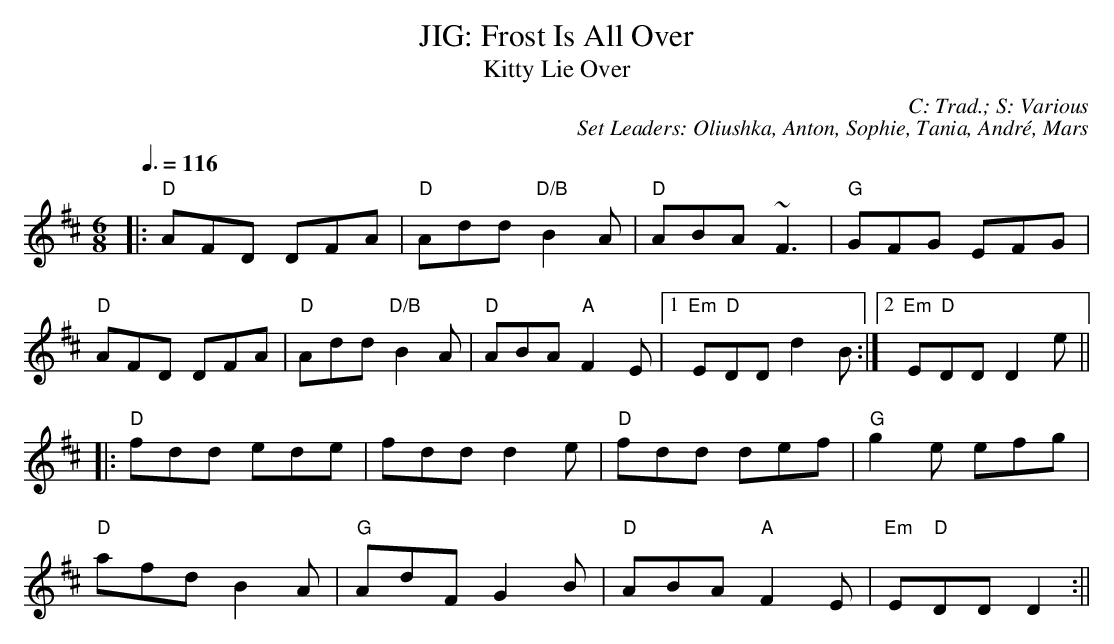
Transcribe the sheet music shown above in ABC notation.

X:1
T: JIG: Frost Is All Over
T: Kitty Lie Over
C: C: Trad.; S: Various
C: Set Leaders: Oliushka, Anton, Sophie, Tania, André, Mars
M: 6/8
L: 1/8
Q: 3/8=116
K: Dmaj
|:"D"AFD DFA|"D"Add "D/B"B2A|"D"ABA ~F3|"G"GFG EFG|
"D"AFD DFA|"D"Add "D/B"B2A|"D"ABA "A"F2E|1 "Em"E"D"DD d2B:|2 "Em"E"D"DD D2e||
|:"D"fdd ede|fdd d2e|"D"fdd def|"G"g2e efg|
"D"afd B2A|"G"AdF G2B|"D"ABA "A"F2E|"Em"E"D"DD D2:||
